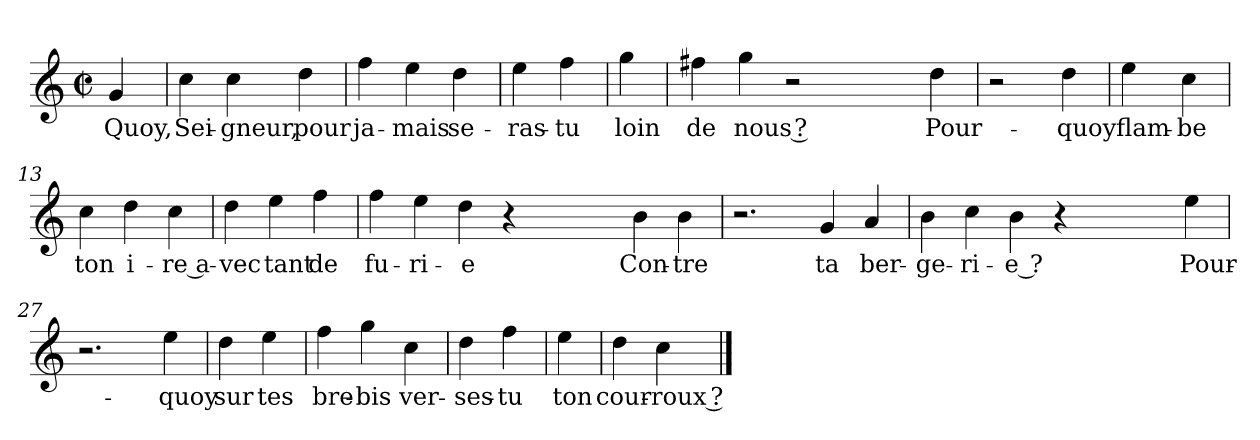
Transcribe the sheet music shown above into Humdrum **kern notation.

**kern	**text
*part1	*part1
*staff1	*staff1
*clefG2	*
*k[]	*
*C:	*
*M2/2	*
*met(c|)	*
=1	=1
4g	Quoy,
=2	=2
4cc	Sei-
4cc	-gneur,
4dd	pour
=4	=4
4ff	ja-
4ee	-mais
4dd	se-
=6	=6
4ee	-ras -
4ff	tu
=7	=7
4gg	loin
=8	=8
4ff#X	de
4gg	nous ?
2r	.
2ryy	.
4dd	Pour-
=11	=11
2r	.
4dd	-quoy
=12	=12
4ee	flam-
4cc	-be
=13	=13
4cc	ton
4dd	i-
4cc	-re a-
=15	=15
4dd	-vec
4ee	tant
4ff	de
=17	=17
4ff	fu-
4ee	-ri-
4dd	-e
4r	.
2.ryy	.
4b	Con-
4b	-tre
=22	=22
2.r	.
4g	ta
4a	ber-
=23	=23
4b	-ge-
4cc	-ri-
4b	-e ?
4r	.
2.ryy	.
4ee	Pour-
=27	=27
2.r	.
4ee	-quoy
=28	=28
4dd	sur
4ee	tes
=29	=29
4ff	bre-
4gg	-bis
4cc	ver-
=31	=31
4dd	-ses -
4ff	tu
=32	=32
4ee	ton
=33	=33
4dd	cour-
4cc	-roux ?
==	==
*-	*-
